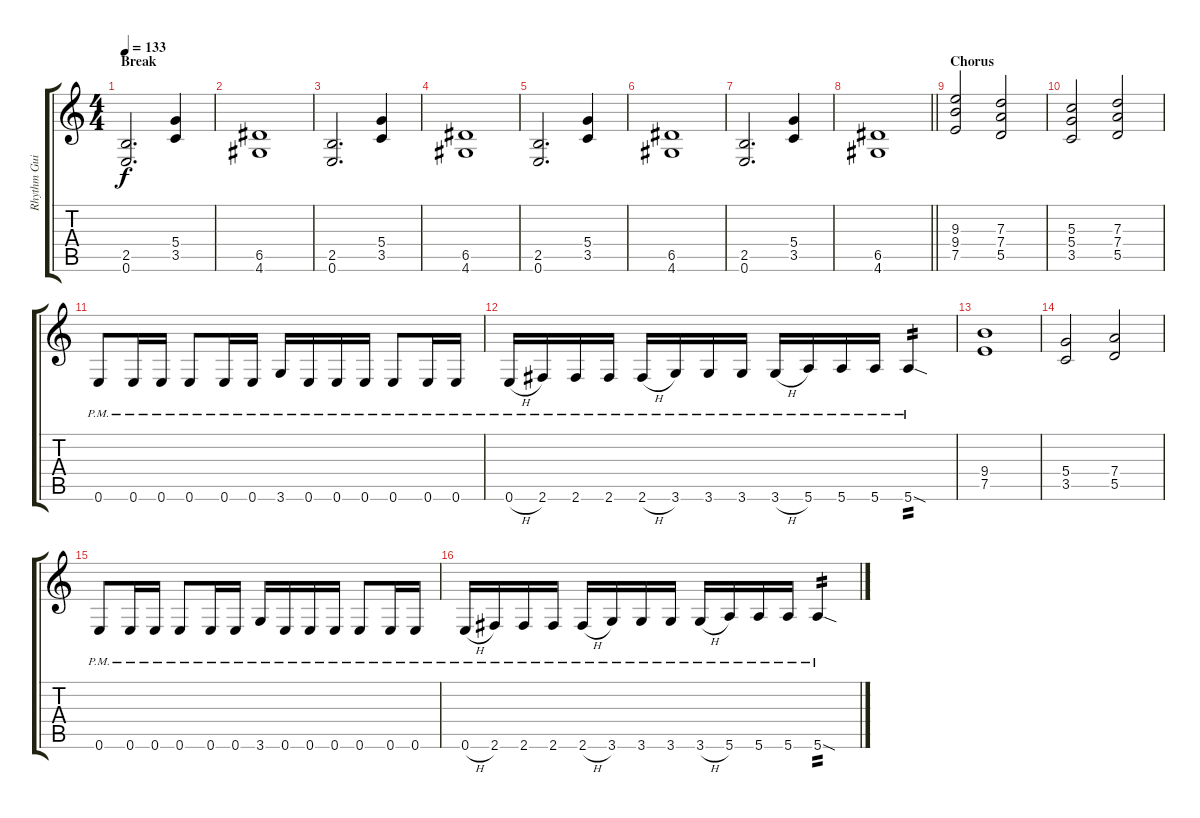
\track ("Rhythm Guitar R" "Rhythm Gui") {instrument distortionguitar}
\staff {score tabs}
\tuning (E4 B3 G3 D3 A2 E2) {hide}
\ts (4 4)
\section ("" "Break")
\tempo 133
\clef g2
\ks c
(2.5 0.6).2{d dy f} (5.4 3.5).4 |
(6.5 4.6).1 |
(2.5 0.6).2{d} (5.4 3.5).4 |
(6.5 4.6).1 |
(2.5 0.6).2{d} (5.4 3.5).4 |
(6.5 4.6).1 |
(2.5 0.6).2{d} (5.4 3.5).4 |
\barLineRight lightlight
(6.5 4.6).1 |
\section ("" "Chorus")
(9.3 9.4 7.5).2 (7.3 7.4 5.5).2 |
(5.3 5.4 3.5).2 (7.3 7.4 5.5).2 |
0.6{pm}.8 0.6{pm}.16 0.6{pm}.16 0.6{pm}.8 0.6{pm}.16 0.6{pm}.16 3.6{pm}.16 0.6{pm}.16 0.6{pm}.16 0.6{pm}.16 0.6{pm}.8 0.6{pm}.16 0.6{pm}.16 |
0.6{h pm}.16 2.6{pm}.16 2.6{pm}.16 2.6{pm}.16 2.6{h pm}.16 3.6{pm}.16 3.6{pm}.16 3.6{pm}.16 3.6{h pm}.16 5.6{pm}.16 5.6{pm}.16 5.6{pm}.16 5.6{sod pm}.4{tp 2} |
(9.4 7.5).1 |
(5.4 3.5).2 (7.4 5.5).2 |
0.6{pm}.8 0.6{pm}.16 0.6{pm}.16 0.6{pm}.8 0.6{pm}.16 0.6{pm}.16 3.6{pm}.16 0.6{pm}.16 0.6{pm}.16 0.6{pm}.16 0.6{pm}.8 0.6{pm}.16 0.6{pm}.16 |
0.6{h pm}.16 2.6{pm}.16 2.6{pm}.16 2.6{pm}.16 2.6{h pm}.16 3.6{pm}.16 3.6{pm}.16 3.6{pm}.16 3.6{h pm}.16 5.6{pm}.16 5.6{pm}.16 5.6{pm}.16 5.6{sod pm}.4{tp 2}
